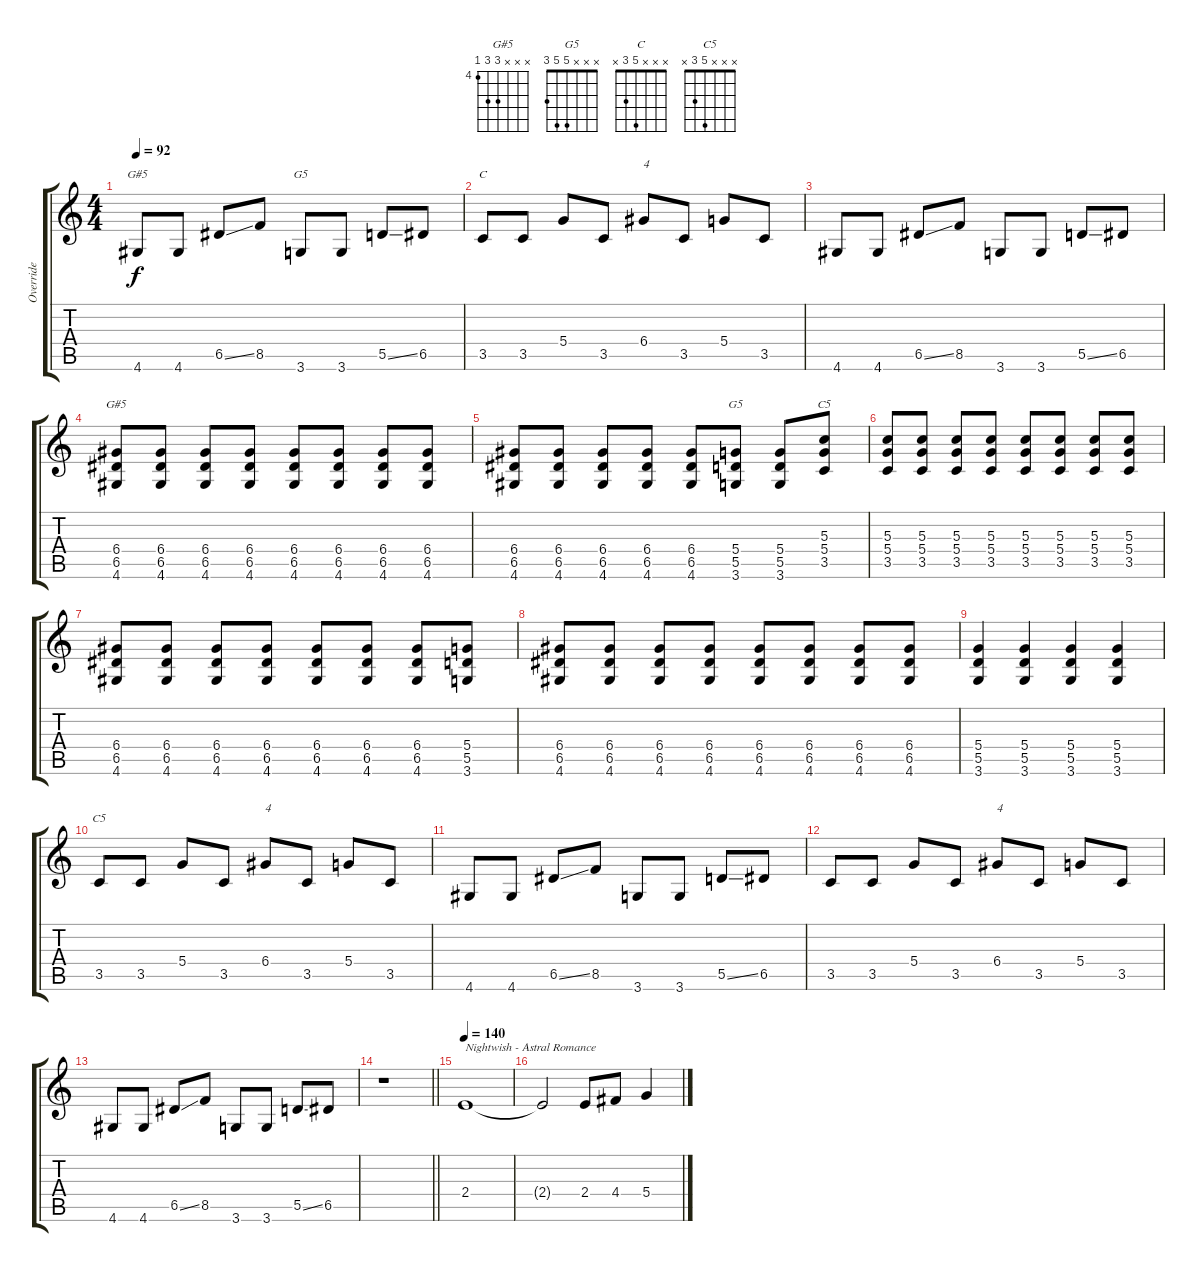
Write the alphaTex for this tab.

\track ("Override" "Override") {instrument overdrivenguitar}
\staff {score tabs}
\tuning (E4 B3 G3 D3 A2 E2) {hide}
\chord ("G#5" x x x x 6 4) {firstfret 4}
\chord ("G5" x x x x 5 3)
\chord ("C" x x x 5 3 x)
\chord ("G#5" x x x 6 6 4) {firstfret 4}
\chord ("G5" x x x 5 5 3)
\chord ("C5" x x 5 5 3 x)
\chord ("C5" x x x 5 3 x)
\ts (4 4)
\tempo 92
\clef g2
\ks c
4.6.8{ch "G#5" dy f} 4.6.8 6.5{ss}.8 8.5.8 3.6.8{ch "G5"} 3.6.8 5.5{ss}.8 6.5.8 |
3.5.8{ch "C"} 3.5.8 5.4.8 3.5.8 6.4.8{txt "4"} 3.5.8 5.4.8 3.5.8 |
4.6.8 4.6.8 6.5{ss}.8 8.5.8 3.6.8 3.6.8 5.5{ss}.8 6.5.8 |
(6.4 6.5 4.6).8{ch "G#5"} (6.4 6.5 4.6).8 (6.4 6.5 4.6).8 (6.4 6.5 4.6).8 (6.4 6.5 4.6).8 (6.4 6.5 4.6).8 (6.4 6.5 4.6).8 (6.4 6.5 4.6).8 |
(6.4 6.5 4.6).8 (6.4 6.5 4.6).8 (6.4 6.5 4.6).8 (6.4 6.5 4.6).8 (6.4 6.5 4.6).8 (5.4 5.5 3.6).8{ch "G5"} (5.4 5.5 3.6).8 (5.3 5.4 3.5).8{ch "C5"} |
(5.3 5.4 3.5).8 (5.3 5.4 3.5).8 (5.3 5.4 3.5).8 (5.3 5.4 3.5).8 (5.3 5.4 3.5).8 (5.3 5.4 3.5).8 (5.3 5.4 3.5).8 (5.3 5.4 3.5).8 |
(6.4 6.5 4.6).8 (6.4 6.5 4.6).8 (6.4 6.5 4.6).8 (6.4 6.5 4.6).8 (6.4 6.5 4.6).8 (6.4 6.5 4.6).8 (6.4 6.5 4.6).8 (5.4 5.5 3.6).8 |
(6.4 6.5 4.6).8 (6.4 6.5 4.6).8 (6.4 6.5 4.6).8 (6.4 6.5 4.6).8 (6.4 6.5 4.6).8 (6.4 6.5 4.6).8 (6.4 6.5 4.6).8 (6.4 6.5 4.6).8 |
(5.4 5.5 3.6).4 (5.4 5.5 3.6).4 (5.4 5.5 3.6).4 (5.4 5.5 3.6).4 |
3.5.8{ch "C5"} 3.5.8 5.4.8 3.5.8 6.4.8{txt "4"} 3.5.8 5.4.8 3.5.8 |
4.6.8 4.6.8 6.5{ss}.8 8.5.8 3.6.8 3.6.8 5.5{ss}.8 6.5.8 |
3.5.8 3.5.8 5.4.8 3.5.8 6.4.8{txt "4"} 3.5.8 5.4.8 3.5.8 |
4.6.8 4.6.8 6.5{ss}.8 8.5.8 3.6.8 3.6.8 5.5{ss}.8 6.5.8 |
\barLineRight lightlight
r.1 |
\tempo 140
2.4.1{txt "Nightwish - Astral Romance"} |
2.4{t}.2 2.4.8 4.4.8 5.4.4
